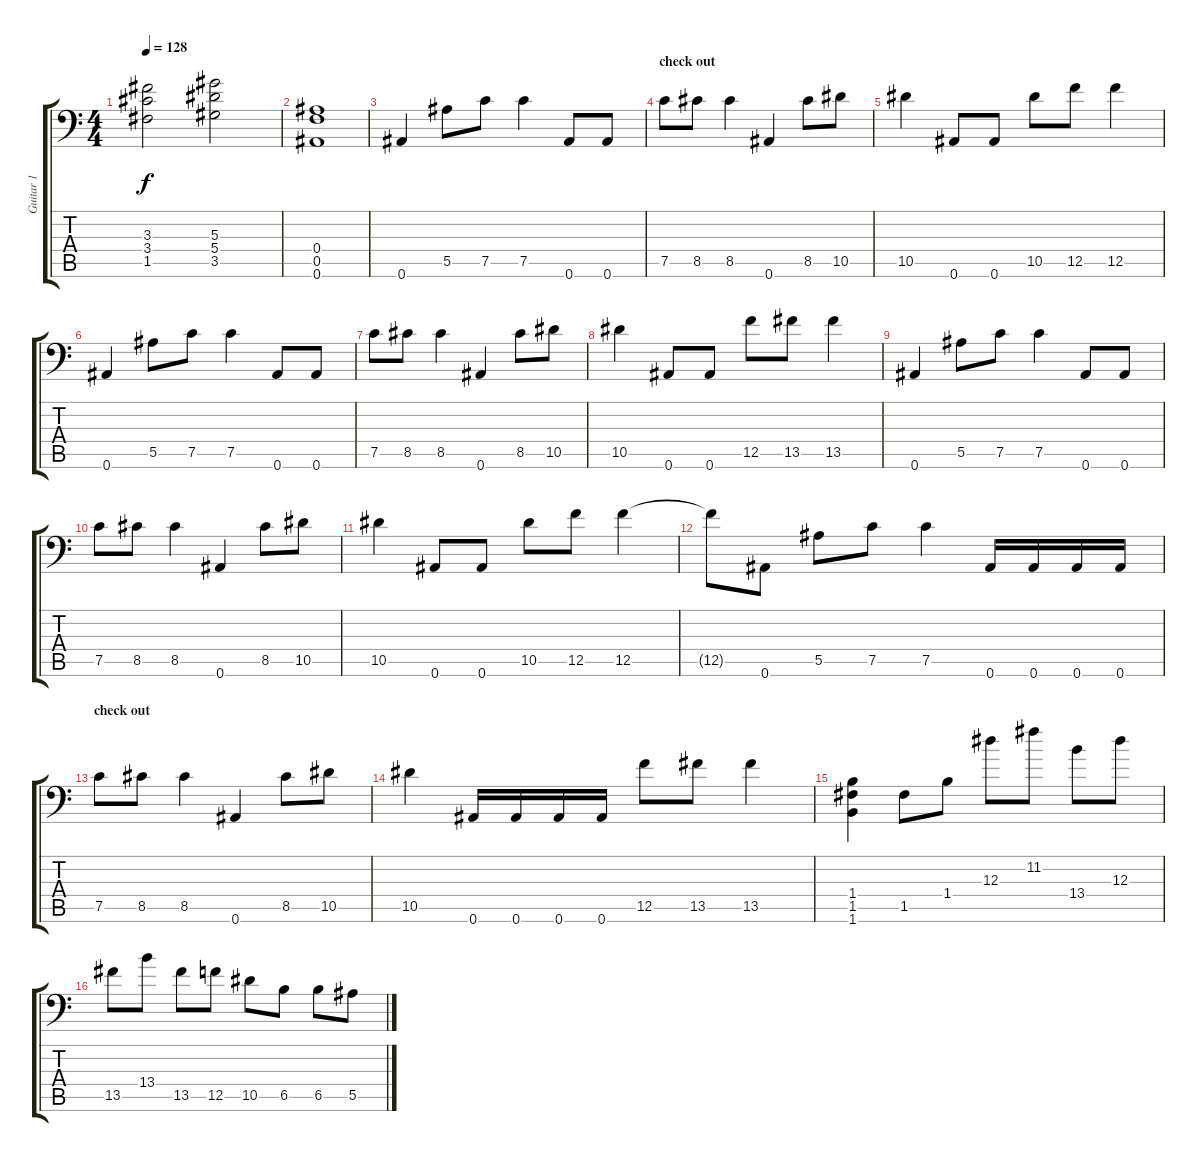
\track ("Guitar 1" "Guitar 1") {instrument overdrivenguitar}
\staff {score tabs}
\tuning (C4 G3 Eb3 Bb2 F2 Bb1) {hide}
\ts (4 4)
\tempo 128
\clef f4
\ks c
(3.3 3.4 1.5).2{dy f} (5.3 5.4 3.5).2 |
(0.4 0.5 0.6).1 |
0.6.4 5.5.8 7.5.8 7.5.4 0.6.8 0.6.8 |
\section ("" "check out")
7.5.8 8.5.8 8.5.4 0.6.4 8.5.8 10.5.8 |
10.5.4 0.6.8 0.6.8 10.5.8 12.5.8 12.5.4 |
0.6.4 5.5.8 7.5.8 7.5.4 0.6.8 0.6.8 |
7.5.8 8.5.8 8.5.4 0.6.4 8.5.8 10.5.8 |
10.5.4 0.6.8 0.6.8 12.5.8 13.5.8 13.5.4 |
0.6.4 5.5.8 7.5.8 7.5.4 0.6.8 0.6.8 |
7.5.8 8.5.8 8.5.4 0.6.4 8.5.8 10.5.8 |
10.5.4 0.6.8 0.6.8 10.5.8 12.5.8 12.5.4 |
12.5{t}.8 0.6.8 5.5.8 7.5.8 7.5.4 0.6.16 0.6.16 0.6.16 0.6.16 |
\section ("" "check out")
7.5.8 8.5.8 8.5.4 0.6.4 8.5.8 10.5.8 |
10.5.4 0.6.16 0.6.16 0.6.16 0.6.16 12.5.8 13.5.8 13.5.4 |
(1.4 1.5 1.6).4 1.5.8 1.4.8 12.3.8 11.2.8 13.4.8 12.3.8 |
13.5.8 13.4.8 13.5.8 12.5.8 10.5.8 6.5.8 6.5.8 5.5.8
